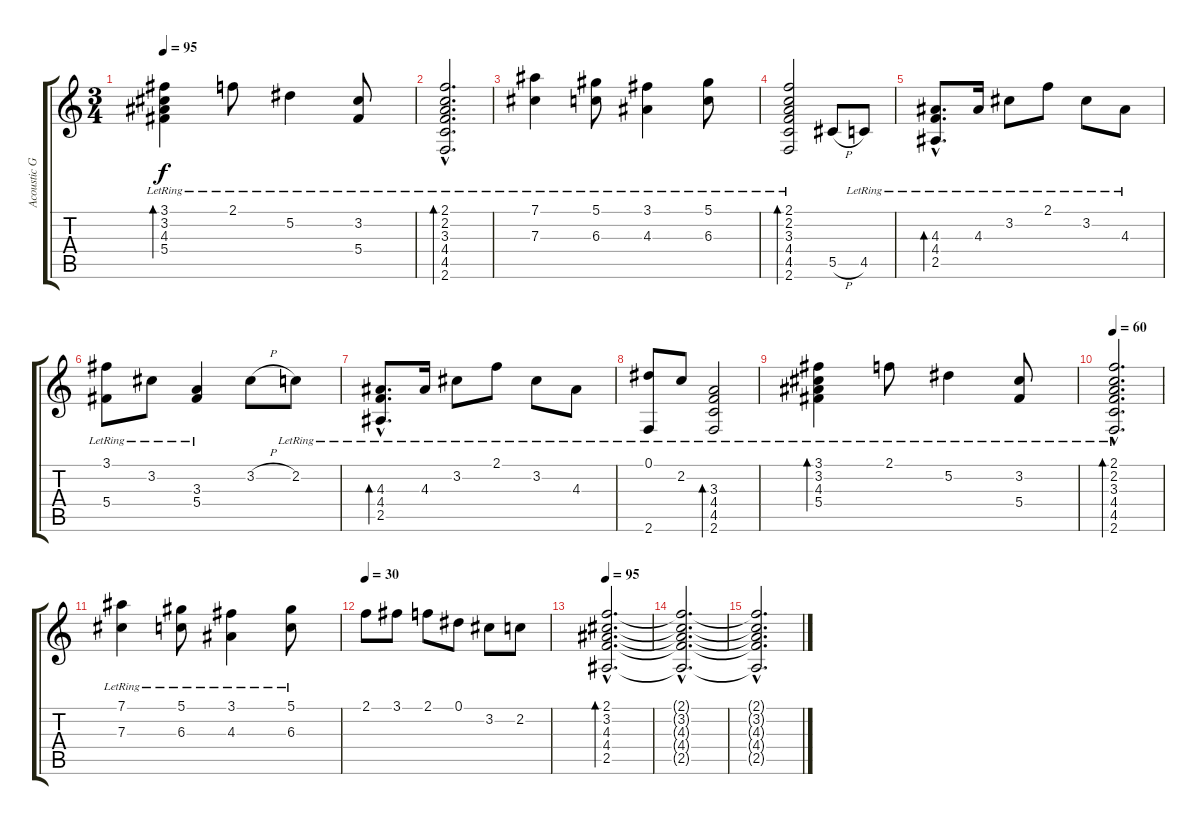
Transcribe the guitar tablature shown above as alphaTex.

\track ("Acoustic Guitar" "Acoustic G") {instrument acousticguitarsteel}
\staff {score tabs}
\tuning (Eb4 Bb3 Gb3 Db3 Ab2 Eb2) {hide}
\ts (3 4)
\tempo 95
\clef g2
\ks c
(3.1{lr} 3.2{lr} 4.3{lr} 5.4{lr}).4{bd 60 dy f} 2.1{lr}.8 5.2{lr}.4 (3.2{lr} 5.4{lr}).8 |
(2.1{hac lr} 2.2{hac lr} 3.3{hac lr} 4.4{hac lr} 4.5{hac lr} 2.6{hac lr}).2{d bd 60} |
(7.1{lr} 7.3{lr}).4 (5.1{lr} 6.3{lr}).8 (3.1{lr} 4.3{lr}).4 (5.1{lr} 6.3{lr}).8 |
(2.1{lr} 2.2{lr} 3.3{lr} 4.4{lr} 4.5{lr} 2.6{lr}).2{bd 60} 5.5{h}.8 4.5{lr}.8 |
(4.3{hac lr} 4.4{hac lr} 2.5{hac lr}).8{d bd 60} 4.3{lr}.16 3.2{lr}.8 2.1{lr}.8 3.2{lr}.8 4.3{lr}.8 |
(3.1{lr} 5.4{lr}).8 3.2{lr}.8 (3.3{lr} 5.4{lr}).4 3.2{h}.8 2.2{lr}.8 |
(4.3{hac lr} 4.4{hac lr} 2.5{hac lr}).8{d bd 60} 4.3{lr}.16 3.2{lr}.8 2.1{lr}.8 3.2{lr}.8 4.3{lr}.8 |
(0.1{lr} 2.6{lr}).8 2.2{lr}.8 (3.3{lr} 4.4{lr} 4.5{lr} 2.6{lr}).2{bd 60} |
(3.1{lr} 3.2{lr} 4.3{lr} 5.4{lr}).4{bd 60} 2.1{lr}.8 5.2{lr}.4 (3.2{lr} 5.4{lr}).8 |
\tempo 60
(2.1{hac lr} 2.2{hac lr} 3.3{hac lr} 4.4{hac lr} 4.5{hac lr} 2.6{hac lr}).2{d bd 60} |
(7.1{lr} 7.3{lr}).4 (5.1{lr} 6.3{lr}).8 (3.1{lr} 4.3{lr}).4 (5.1{lr} 6.3{lr}).8 |
\tempo 30
2.1.8 3.1.8 2.1.8 0.1.8 3.2.8 2.2.8 |
\tempo 95
(2.1{hac} 3.2{hac} 4.3{hac} 4.4{hac} 2.5{hac}).2{d bd 240} |
(2.1{hac t} 3.2{hac t} 4.3{hac t} 4.4{hac t} 2.5{hac t}).2{d} |
(2.1{hac t} 3.2{hac t} 4.3{hac t} 4.4{hac t} 2.5{hac t}).2{d}
